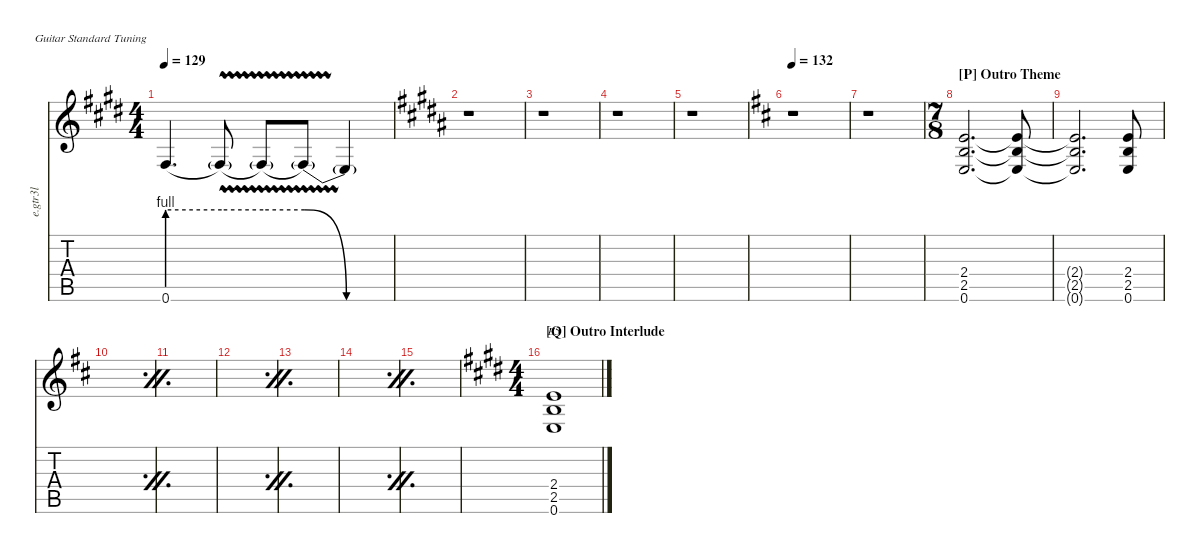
\defaultSystemsLayout 4
\hideDynamics
\bracketExtendMode nobrackets
\track ("E.Guitar III (Left)" "e.gtr3l") {instrument distortionguitar}
\staff {score tabs}
\tuning (E4 B3 G3 D3 A2 E2)
\chord ("E5" x x x 2 2 0) {showdiagram false showfingering false barre 2}
\ts (4 4)
\tempo 129
\clef g2
\ks e
0.6{be (hold 0 4 60 4) t}.4{d dy mf beam Up} 0.6{be (hold 0 4 60 4) vw t}.8{beam Up} 0.6{be (hold 0 4 60 4) vw t}.8{beam Up} 0.6{be (release 0 4 59.4 0) t}.8{beam Up} 0.6{be (hold 0 0 60 0) t acc forcenatural}.4{beam Up} |
\ks b
r.1{beam Down} |
r.1{beam Down} |
r.1{beam Down} |
r.1{beam Down} |
\tempo 132
\ks d
r.1{beam Down} |
r.1{beam Down} |
\ts (7 8)
\beaming (8 3 2 2)
\section ("P" "Outro Theme")
(0.6{acc forcenatural} 2.5{acc forcenatural} 2.4{acc forcenatural}).2{d beam Up} (0.6{t acc forcenatural} 2.5{t acc forcenatural} 2.4{t acc forcenatural}).8{beam Up} |
(0.6{t acc forcenatural} 2.5{t acc forcenatural} 2.4{t acc forcenatural}).2{d beam Up} (0.6{acc forcenatural} 2.5{acc forcenatural} 2.4{acc forcenatural}).8{beam Up} |
\simile firstofdouble
|
\simile secondofdouble
|
\simile firstofdouble
|
\simile secondofdouble
|
\simile firstofdouble
|
\simile secondofdouble
|
\ts (4 4)
\beaming (8 2 2 2 2)
\section ("Q" "Outro Interlude")
\simile none
\ks e
(0.6{acc forcenatural} 2.5{acc forcenatural} 2.4{acc forcenatural}).1{ch "E5" beam Up}
